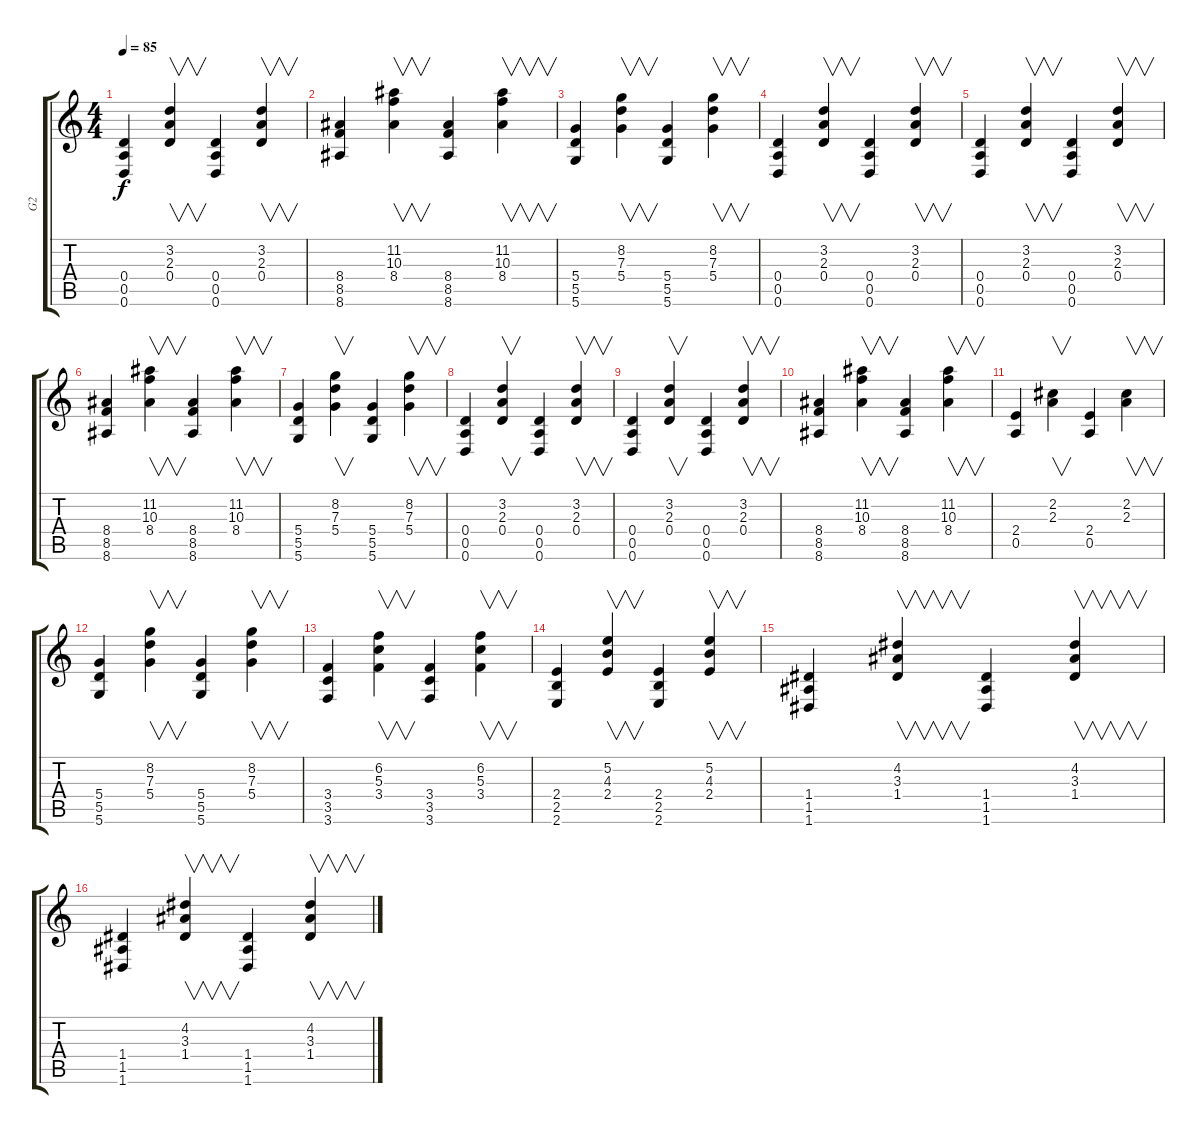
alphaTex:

\track ("G2" "G2") {instrument overdrivenguitar}
\staff {score tabs}
\tuning (E4 B3 G3 D3 A2 D2) {hide}
\ts (4 4)
\tempo 85
\clef g2
\ks c
(0.4 0.5 0.6).4{dy f} (3.2 2.3 0.4).4{v} (0.4 0.5 0.6).4 (3.2 2.3 0.4).4{v} |
(8.4 8.5 8.6).4 (11.2 10.3 8.4).4{v} (8.4 8.5 8.6).4 (11.2 10.3 8.4).4{v} |
(5.4 5.5 5.6).4 (8.2 7.3 5.4).4{v} (5.4 5.5 5.6).4 (8.2 7.3 5.4).4{v} |
(0.4 0.5 0.6).4 (3.2 2.3 0.4).4{v} (0.4 0.5 0.6).4 (3.2 2.3 0.4).4{v} |
(0.4 0.5 0.6).4 (3.2 2.3 0.4).4{v} (0.4 0.5 0.6).4 (3.2 2.3 0.4).4{v} |
(8.4 8.5 8.6).4 (11.2 10.3 8.4).4{v} (8.4 8.5 8.6).4 (11.2 10.3 8.4).4{v} |
(5.4 5.5 5.6).4 (8.2 7.3 5.4).4{v} (5.4 5.5 5.6).4 (8.2 7.3 5.4).4{v} |
(0.4 0.5 0.6).4 (3.2 2.3 0.4).4{v} (0.4 0.5 0.6).4 (3.2 2.3 0.4).4{v} |
(0.4 0.5 0.6).4 (3.2 2.3 0.4).4{v} (0.4 0.5 0.6).4 (3.2 2.3 0.4).4{v} |
(8.4 8.5 8.6).4 (11.2 10.3 8.4).4{v} (8.4 8.5 8.6).4 (11.2 10.3 8.4).4{v} |
(2.4 0.5).4 (2.2 2.3).4{v} (2.4 0.5).4 (2.2 2.3).4{v} |
(5.4 5.5 5.6).4 (8.2 7.3 5.4).4{v} (5.4 5.5 5.6).4 (8.2 7.3 5.4).4{v} |
(3.4 3.5 3.6).4 (6.2 5.3 3.4).4{v} (3.4 3.5 3.6).4 (6.2 5.3 3.4).4{v} |
(2.4 2.5 2.6).4 (5.2 4.3 2.4).4{v} (2.4 2.5 2.6).4 (5.2 4.3 2.4).4{v} |
(1.4 1.5 1.6).4 (4.2 3.3 1.4).4{v} (1.4 1.5 1.6).4 (4.2 3.3 1.4).4{v} |
(1.4 1.5 1.6).4 (4.2 3.3 1.4).4{v} (1.4 1.5 1.6).4 (4.2 3.3 1.4).4{v}
